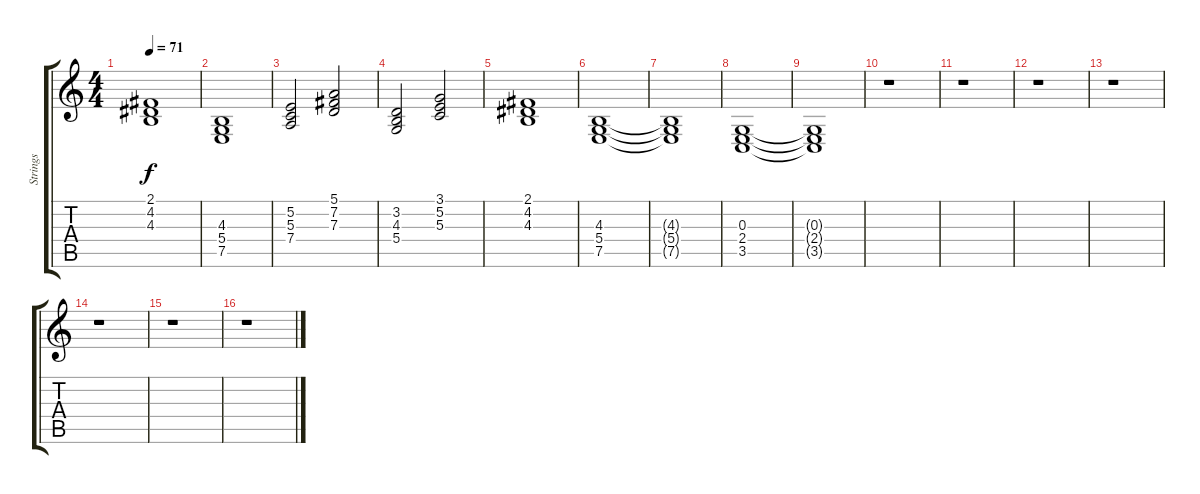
\track ("Strings" "Strings") {instrument stringensemble1}
\staff {score tabs}
\tuning (E4 B3 G3 D3 A2 E2) {hide}
\ts (4 4)
\tempo 71
\clef g2
\ks c
(2.1 4.2 4.3).1{dy f} |
(4.3 5.4 7.5).1 |
(5.2 5.3 7.4).2 (5.1 7.2 7.3).2 |
(3.2 4.3 5.4).2 (3.1 5.2 5.3).2 |
(2.1 4.2 4.3).1 |
(4.3 5.4 7.5).1 |
(4.3{t} 5.4{t} 7.5{t}).1 |
(0.3 2.4 3.5).1 |
(0.3{t} 2.4{t} 3.5{t}).1 |
r.1 |
r.1 |
r.1 |
r.1 |
r.1 |
r.1 |
r.1
